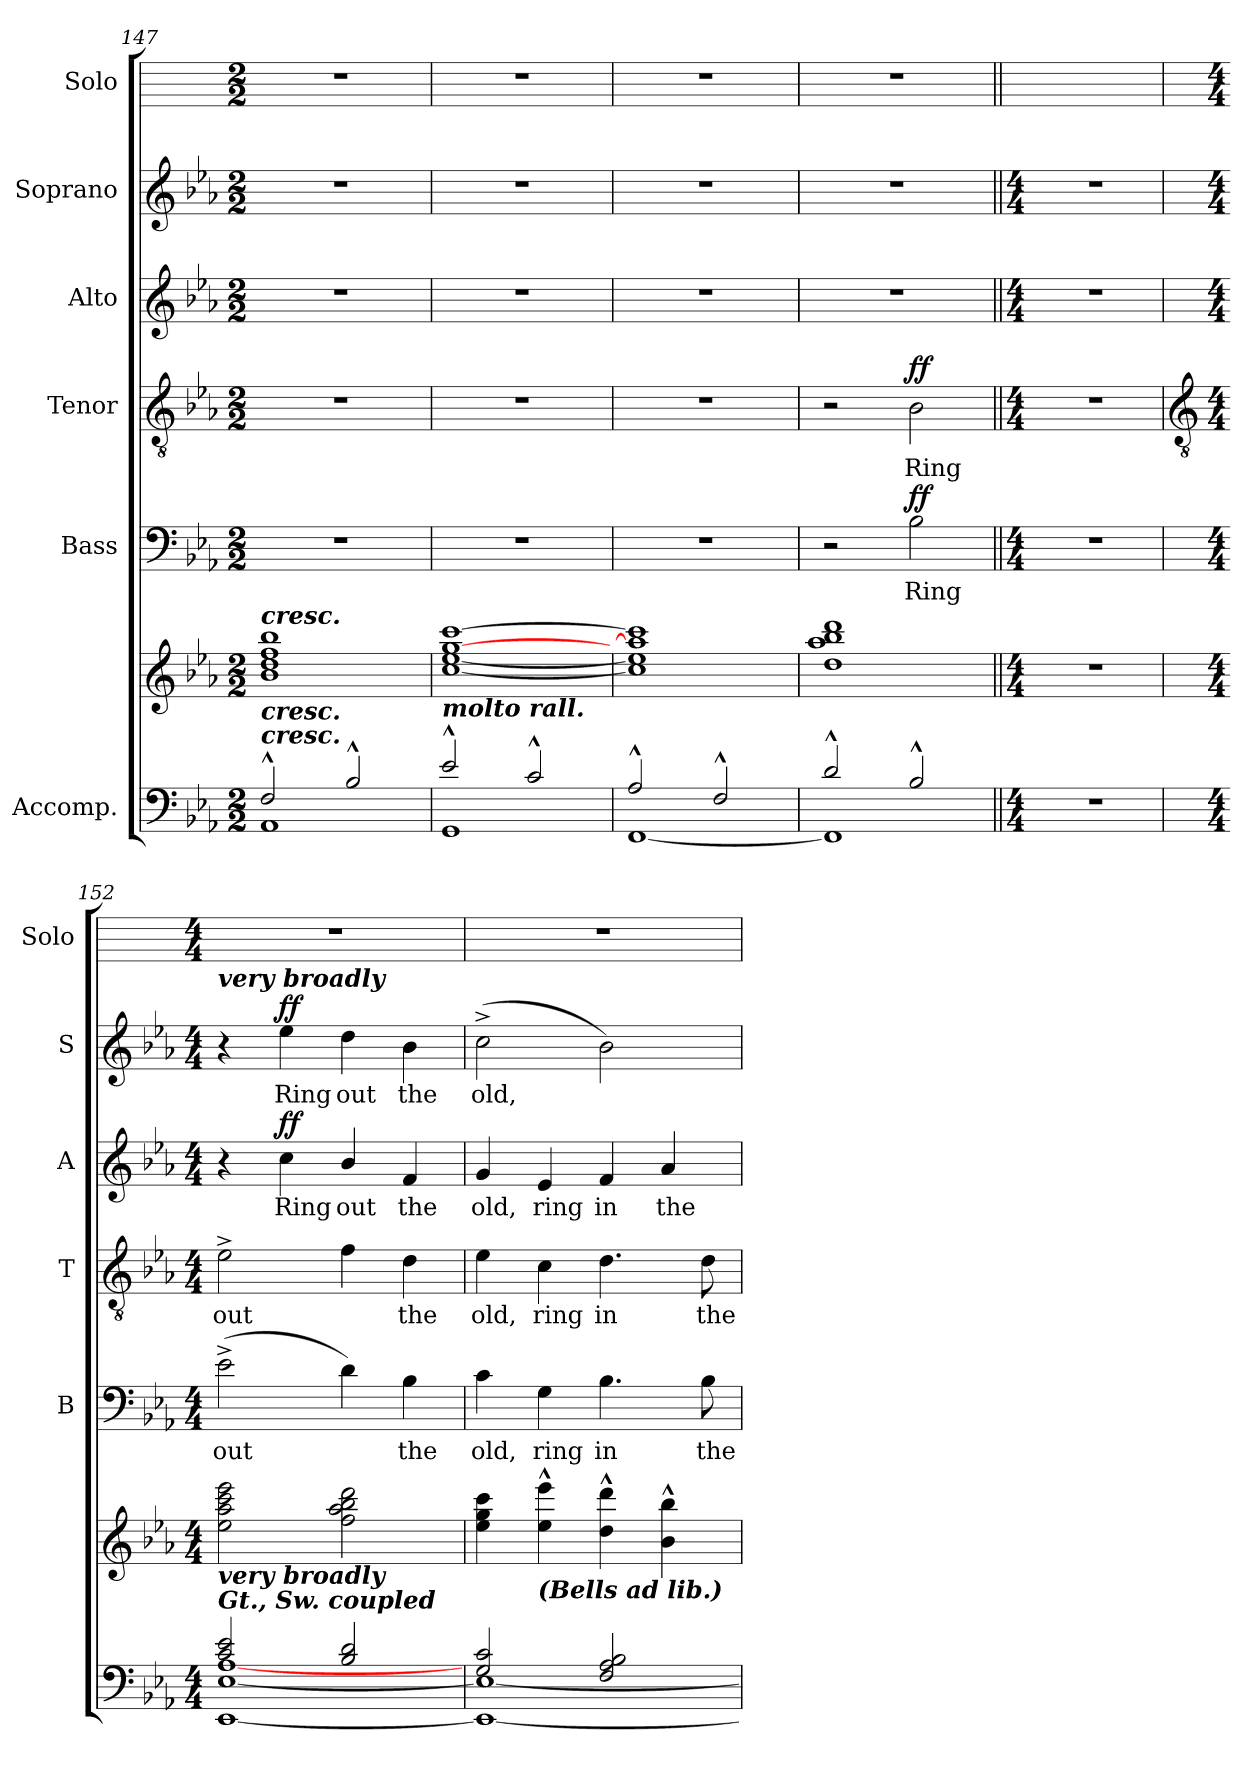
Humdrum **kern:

**kern	**kern	**kern	**text	**dynam	**kern	**text	**dynam	**kern	**text	**dynam	**kern	**text	**dynam	**kern
*part6	*part6	*part5	*part5	*part5	*part4	*part4	*part4	*part3	*part3	*part3	*part2	*part2	*part2	*part1
*staff7	*staff6	*staff5	*staff5	*staff5	*staff4	*staff4	*staff4	*staff3	*staff3	*staff3	*staff2	*staff2	*staff2	*staff1
*I"Accomp.	*	*I"Bass	*	*	*I"Tenor	*	*	*I"Alto	*	*	*I"Soprano	*	*	*I"Solo
*	*	*I'B	*	*	*I'T	*	*	*I'A	*	*	*I'S	*	*	*I'Solo
*clefF4	*clefG2	*clefF4	*	*	*clefGv2	*	*	*clefG2	*	*	*clefG2	*	*	*
*k[b-e-a-]	*k[b-e-a-]	*k[b-e-a-]	*	*	*k[b-e-a-]	*	*	*k[b-e-a-]	*	*	*k[b-e-a-]	*	*	*
*E-:	*E-:	*E-:	*	*	*E-:	*	*	*E-:	*	*	*E-:	*	*	*
*M2/2	*M2/2	*M2/2	*	*	*M2/2	*	*	*M2/2	*	*	*M2/2	*	*	*M2/2
=147	=147	=147	=147	=147	=147	=147	=147	=147	=147	=147	=147	=147	=147	=147
*^	*	*	*	*	*	*	*	*	*	*	*	*	*	*
!	!	!LO:TX:a:Bi:t=cresc.	!	!	!	!	!	!	!	!	!	!	!	!	!
!LO:TX:a:Bi:t=cresc.	!	!	!	!	!	!	!	!	!	!	!	!	!	!	!
!LO:TX:a:Bi:t=cresc.	!	!	!	!	!	!	!	!	!	!	!	!	!	!	!
2F^^/	1AA-\	1b- 1dd 1ff 1bb-	1r	.	.	1r	.	.	1r	.	.	1r	.	.	1r
2B-^^/	.	.	.	.	.	.	.	.	.	.	.	.	.	.	.
=148	=148	=148	=148	=148	=148	=148	=148	=148	=148	=148	=148	=148	=148	=148	=148
!LO:TX:a:Bi:t=molto rall.	!	!	!	!	!	!	!	!	!	!	!	!	!	!	!
2e-^^/	1GG\	[1cc [1ee- [1gg [1ccc	1r	.	.	1r	.	.	1r	.	.	1r	.	.	1r
2c^^/	.	.	.	.	.	.	.	.	.	.	.	.	.	.	.
=149	=149	=149	=149	=149	=149	=149	=149	=149	=149	=149	=149	=149	=149	=149	=149
2A-^^/	[1FF\	1cc] 1ee-] 1aa-] 1ccc]	1r	.	.	1r	.	.	1r	.	.	1r	.	.	1r
2F^^/	.	.	.	.	.	.	.	.	.	.	.	.	.	.	.
=150	=150	=150	=150	=150	=150	=150	=150	=150	=150	=150	=150	=150	=150	=150	=150
2d^^/	1FF\]	1dd 1aa- 1bb- 1ddd	2r	.	.	2r	.	.	1r	.	.	1r	.	.	1r
!	!	!	!	!LO:LY:b	!LO:DY:b	!	!LO:LY:b	!LO:DY:b	!	!	!	!	!	!	!
2B-^^/	.	.	2B-	Ring	ff	2B-	Ring	ff	.	.	.	.	.	.	.
*v	*v	*	*	*	*	*	*	*	*	*	*	*	*	*	*
=151||	=151||	=151||	=151||	=151||	=151||	=151||	=151||	=151||	=151||	=151||	=151||	=151||	=151||	=151||
*M4/4	*M4/4	*M4/4	*	*	*M4/4	*	*	*M4/4	*	*	*M4/4	*	*	*
1r	1r	1r	.	.	1r	.	.	1r	.	.	1r	.	.	1ryy
!!LO:LB:g=z
=152	=152	=152	=152	=152	=152	=152	=152	=152	=152	=152	=152	=152	=152	=152
*	*	*	*	*	*clefGv2	*	*	*	*	*	*	*	*	*
*M4/4	*M4/4	*M4/4	*	*	*M4/4	*	*	*M4/4	*	*	*M4/4	*	*	*M4/4
*	*MM100	*	*	*	*	*	*	*	*	*	*	*	*	*
*^	*	*	*	*	*	*	*	*	*	*	*	*	*	*
!	!	!	!	!	!	!	!	!	!	!	!	!LO:TX:a:Bi:t=very broadly	!	!	!
!	!	!LO:TX:b:Bi:t=very broadly	!	!	!	!	!	!	!	!	!	!	!	!	!
!LO:TX:a:Bi:t=Gt., Sw. coupled	!	!	!	!	!	!	!	!	!	!	!	!	!	!	!
!	!	!	!	!LO:LY:b	!	!	!LO:LY:b	!	!	!	!	!	!	!	!
2c/ 2e-/	[1EE-\ [1E-\ [1A-\	2ee- 2aa- 2ccc 2eee-	(>2e-^	out	.	2e-^	out	.	4r	.	.	4r	.	.	1r
!	!	!	!	!	!	!	!	!	!	!LO:LY:b	!LO:DY:b	!	!LO:LY:b	!LO:DY:b	!
.	.	.	.	.	.	.	.	.	4cc	Ring	ff	4ee-	Ring	ff	.
!	!	!	!	!	!	!	!	!	!	!LO:LY:b	!	!	!LO:LY:b	!	!
2B-/ 2d/	.	2ff 2aa- 2bb- 2ddd	4d)	.	.	4f	.	.	4b-/	out	.	4dd	out	.	.
!	!	!	!	!LO:LY:b	!	!	!LO:LY:b	!	!	!LO:LY:b	!	!	!LO:LY:b	!	!
.	.	.	4B-	the	.	4d	the	.	4f	the	.	4b-	the	.	.
=153	=153	=153	=153	=153	=153	=153	=153	=153	=153	=153	=153	=153	=153	=153	=153
!	!	!	!	!LO:LY:b	!	!	!LO:LY:b	!	!	!LO:LY:b	!	!	!LO:LY:b	!	!
2G/ 2c/	1EE-\_ 1E-\_	4ee- 4gg 4ccc	4c	old,	.	4e-	old,	.	4g	old,	.	(>2cc^	old,	.	1r
!	!	!LO:TX:b:Bi:t=(Bells ad lib.)	!	!	!	!	!	!	!	!	!	!	!	!	!
!	!	!	!	!LO:LY:b	!	!	!LO:LY:b	!	!	!LO:LY:b	!	!	!	!	!
.	.	4ee-^^ 4eee-^^	4G	ring	.	4c	ring	.	4e-	ring	.	.	.	.	.
!	!	!	!	!LO:LY:b	!	!	!LO:LY:b	!	!	!LO:LY:b	!	!	!	!	!
2F/ 2A-/ 2B-/	.	4dd^^ 4ddd^^	4.B-	in	.	4.d	in	.	4f	in	.	2b-)	.	.	.
!	!	!	!	!	!	!	!	!	!	!LO:LY:b	!	!	!	!	!
.	.	4b-^^ 4bb-^^	.	.	.	.	.	.	4a-	the	.	.	.	.	.
!	!	!	!	!LO:LY:b	!	!	!LO:LY:b	!	!	!	!	!	!	!	!
.	.	.	8B-	the	.	8d	the	.	.	.	.	.	.	.	.
*v	*v	*	*	*	*	*	*	*	*	*	*	*	*	*	*
=	=	=	=	=	=	=	=	=	=	=	=	=	=	=
*-	*-	*-	*-	*-	*-	*-	*-	*-	*-	*-	*-	*-	*-	*-
